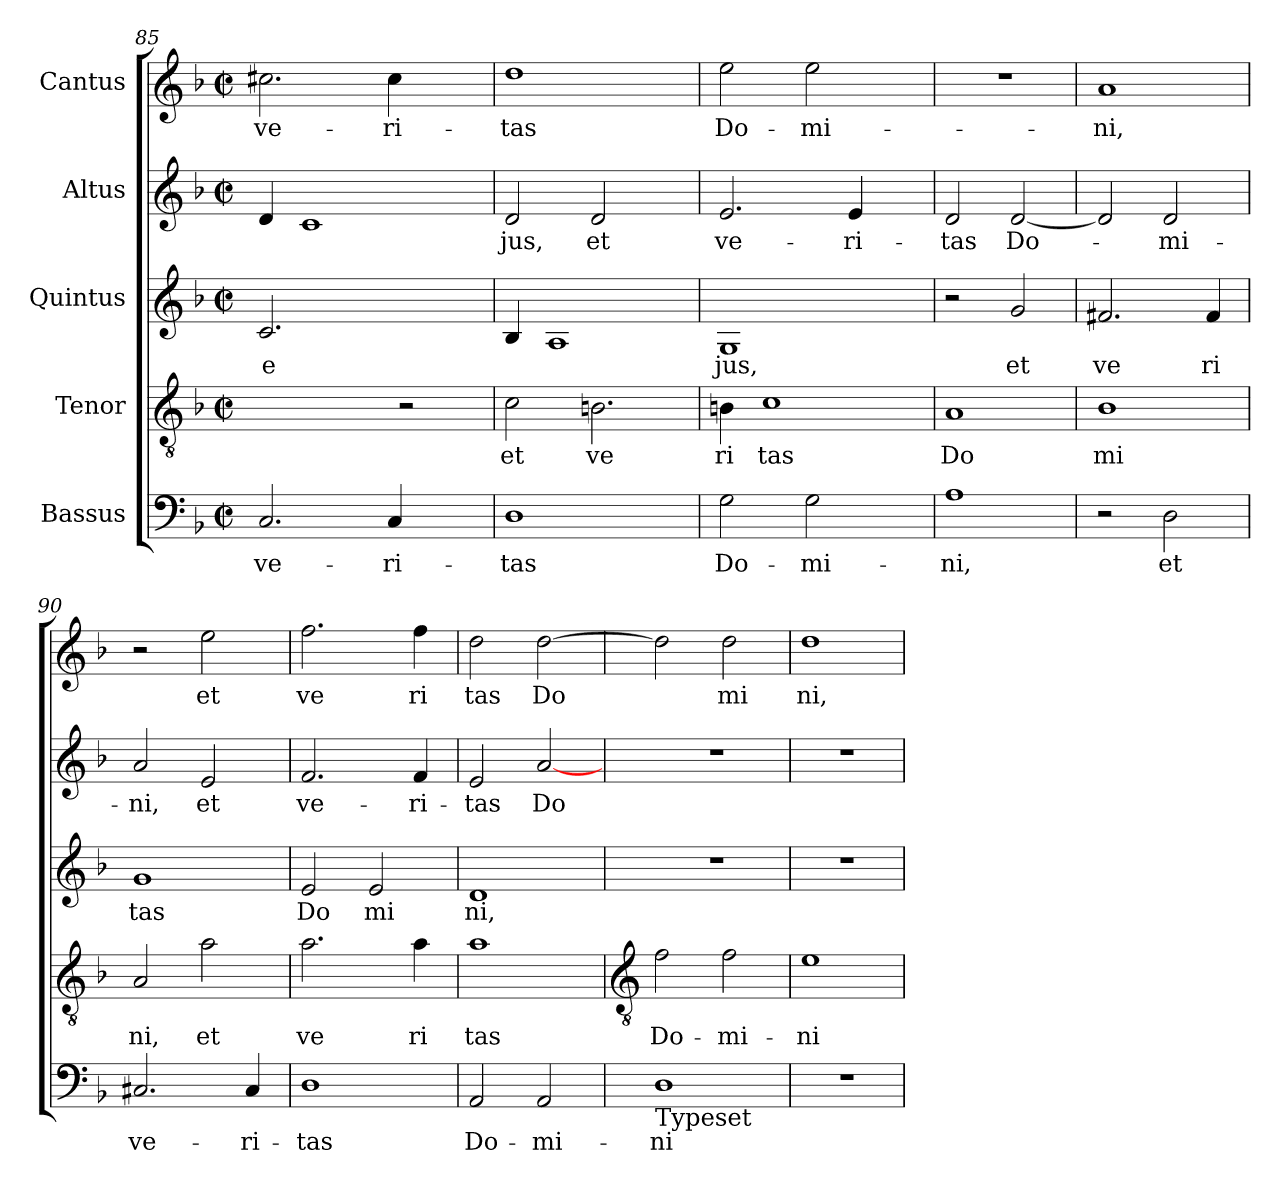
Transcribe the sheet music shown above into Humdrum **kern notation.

**kern	**text	**kern	**text	**kern	**text	**kern	**text	**kern	**text
*part5	*part5	*part4	*part4	*part3	*part3	*part2	*part2	*part1	*part1
*staff5	*staff5	*staff4	*staff4	*staff3	*staff3	*staff2	*staff2	*staff1	*staff1
*I"Bassus	*	*I"Tenor	*	*I"Quintus	*	*I"Altus	*	*I"Cantus	*
!!LO:LB:g=z
*clefF4	*	*clefGv2	*	*clefG2	*	*clefG2	*	*clefG2	*
*k[b-]	*	*k[b-]	*	*k[b-]	*	*k[b-]	*	*k[b-]	*
*F:	*	*F:	*	*F:	*	*F:	*	*F:	*
*M2/2	*	*M2/2	*	*M2/2	*	*M2/2	*	*M2/2	*
*met(c|)	*	*met(c|)	*	*met(c|)	*	*met(c|)	*	*met(c|)	*
=85A	=85A	=85A	=85A	=85A	=85A	=85A	=85A	=85A	=85A
!	!LO:LY:b	!	!	!	!LO:LY:b	!	!	!	!LO:LY:b
2.C/	ve-	4ryy	.	2.c/	e	4d/	.	2.cc#X\	ve-
.	.	4ryy	.	.	.	1c	.	.	.
.	.	4ryy	.	.	.	.	.	.	.
!	!LO:LY:b	!	!	!	!	!	!	!	!LO:LY:b
4C/	-ri-	32ryy	.	2ryy	.	.	.	4cc#\	-ri-
.	.	2r	.	.	.	.	.	.	.
4ryy	.	.	.	.	.	.	.	4ryy	.
32ryy	.	.	.	32ryy	.	32ryy	.	32ryy	.
!!LO:LB:g=z
=86A	=86A	=86A	=86A	=86A	=86A	=86A	=86A	=86A	=86A
!	!LO:LY:b	!	!LO:LY:b	!	!	!	!LO:LY:b	!	!LO:LY:b
1D	-tas	2c\	et	4B-/	.	2d/	-jus,	1dd	-tas
.	.	.	.	1A	.	.	.	.	.
!	!	!	!LO:LY:b	!	!	!	!LO:LY:b	!	!
.	.	2.Bn\	ve	.	.	2d/	et	.	.
4ryy	.	.	.	.	.	4ryy	.	4ryy	.
=87A	=87A	=87A	=87A	=87A	=87A	=87A	=87A	=87A	=87A
!	!LO:LY:b	!	!LO:LY:b	!	!LO:LY:b	!	!LO:LY:b	!	!LO:LY:b
2G\	Do-	4Bn\	ri	1G	jus,	2.e/	ve-	2ee\	Do-
!	!	!	!LO:LY:b	!	!	!	!	!	!
.	.	1c	tas	.	.	.	.	.	.
!	!LO:LY:b	!	!	!	!	!	!	!	!LO:LY:b
2G\	-mi-	.	.	.	.	.	.	2ee\	-mi-
!	!	!	!	!	!	!	!LO:LY:b	!	!
.	.	.	.	.	.	4e/	-ri-	.	.
4ryy	.	.	.	4ryy	.	4ryy	.	4ryy	.
=88	=88	=88	=88	=88	=88	=88	=88	=88	=88
!	!LO:LY:b	!	!LO:LY:b	!	!	!	!LO:LY:b	!	!
1A	-ni,	1A	Do	2r	.	2d/	-tas	1r	.
!	!	!	!	!	!LO:LY:b	!	!LO:LY:b	!	!
.	.	.	.	2g/	et	[2d/	Do-	.	.
!!LO:LB:g=z
=89	=89	=89	=89	=89	=89	=89	=89	=89	=89
!	!	!	!LO:LY:b	!	!LO:LY:b	!	!	!	!LO:LY:b
2r	.	1B-	mi	2.f#X/	ve	2d/]	.	1a	-ni,
!	!LO:LY:b	!	!	!	!	!	!LO:LY:b	!	!
2D\	et	.	.	.	.	2d/	-mi-	.	.
!	!	!	!	!	!LO:LY:b	!	!	!	!
.	.	.	.	4f#/	ri	.	.	.	.
=90	=90	=90	=90	=90	=90	=90	=90	=90	=90
!	!LO:LY:b	!	!LO:LY:b	!	!LO:LY:b	!	!LO:LY:b	!	!
2.C#X/	ve-	2A/	ni,	1g	tas	2a/	-ni,	2r	.
!	!	!	!LO:LY:b	!	!	!	!LO:LY:b	!	!LO:LY:b
.	.	2a\	et	.	.	2e/	et	2ee\	et
!	!LO:LY:b	!	!	!	!	!	!	!	!
4C#/	-ri-	.	.	.	.	.	.	.	.
!!LO:LB:g=z
=91	=91	=91	=91	=91	=91	=91	=91	=91	=91
!	!LO:LY:b	!	!LO:LY:b	!	!LO:LY:b	!	!LO:LY:b	!	!LO:LY:b
1D	-tas	2.a\	ve	2e/	Do	2.f/	ve-	2.ff\	ve
!	!	!	!	!	!LO:LY:b	!	!	!	!
.	.	.	.	2e/	mi	.	.	.	.
!	!	!	!LO:LY:b	!	!	!	!LO:LY:b	!	!LO:LY:b
.	.	4a\	ri	.	.	4f/	-ri-	4ff\	ri
=91A	=91A	=91A	=91A	=91A	=91A	=91A	=91A	=91A	=91A
!	!LO:LY:b	!	!LO:LY:b	!	!LO:LY:b	!	!LO:LY:b	!	!LO:LY:b
2AA/	Do-	1a	tas	1d	ni,	2e/	-tas	2dd\	tas
!	!LO:LY:b	!	!	!	!	!	!LO:LY:b	!	!LO:LY:b
2AA/	-mi-	.	.	.	.	[2a/	Do-	[2dd\	Do
!!LO:LB:g=z
=92A	=92A	=92A	=92A	=92A	=92A	=92A	=92A	=92A	=92A
*	*	*clefGv2	*	*	*	*	*	*	*
!LO:TX:b:t=Typeset	!	!	!	!	!	!	!	!	!
!	!LO:LY:b	!	!LO:LY:b	!	!	!	!	!	!
1D	-ni	2f\	Do-	1r	.	1r	.	2dd\]	.
!	!	!	!LO:LY:b	!	!	!	!	!	!LO:LY:b
.	.	2f\	-mi-	.	.	.	.	2dd\	mi
=93A	=93A	=93A	=93A	=93A	=93A	=93A	=93A	=93A	=93A
!	!	!	!LO:LY:b	!	!	!	!	!	!LO:LY:b
1r	.	1e	-ni	1r	.	1r	.	1dd	ni,
=	=	=	=	=	=	=	=	=	=
*-	*-	*-	*-	*-	*-	*-	*-	*-	*-
